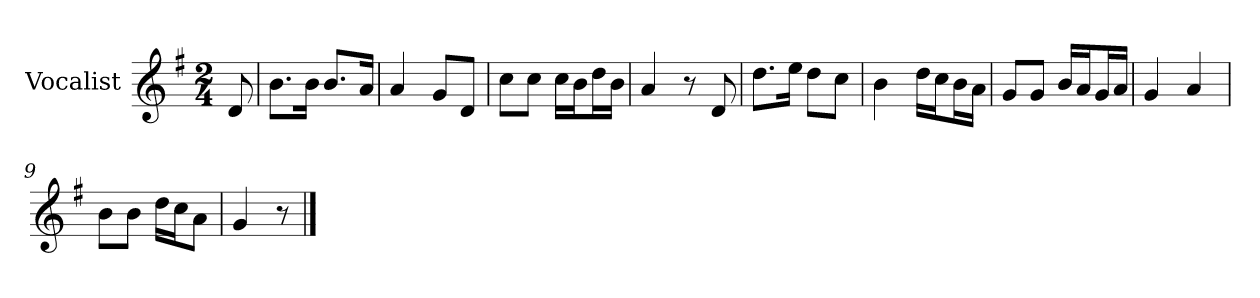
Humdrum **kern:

**kern
*part1
*staff1
*I"Vocalist
*k[f#]
*G:
*M2/4
=
8d
=1
8.bL
16bJk
8.bL
16aJk
=2
4a
8gL
8dJ
=3
8ccL
8ccJ
16ccLL
16bJ
16ddL
16bJJ
=4
4a
8r
8d
=5
8.ddL
16eeJk
8ddL
8ccJ
=6
4b
16ddLL
16ccJ
16bL
16aJJ
=7
8gL
8gJ
16bLL
16aJ
16gL
16aJJ
=8
4g
4a
=9
8bL
8bJ
16ddLL
16ccJ
8aJ
=10
4g
8r
==
*-
